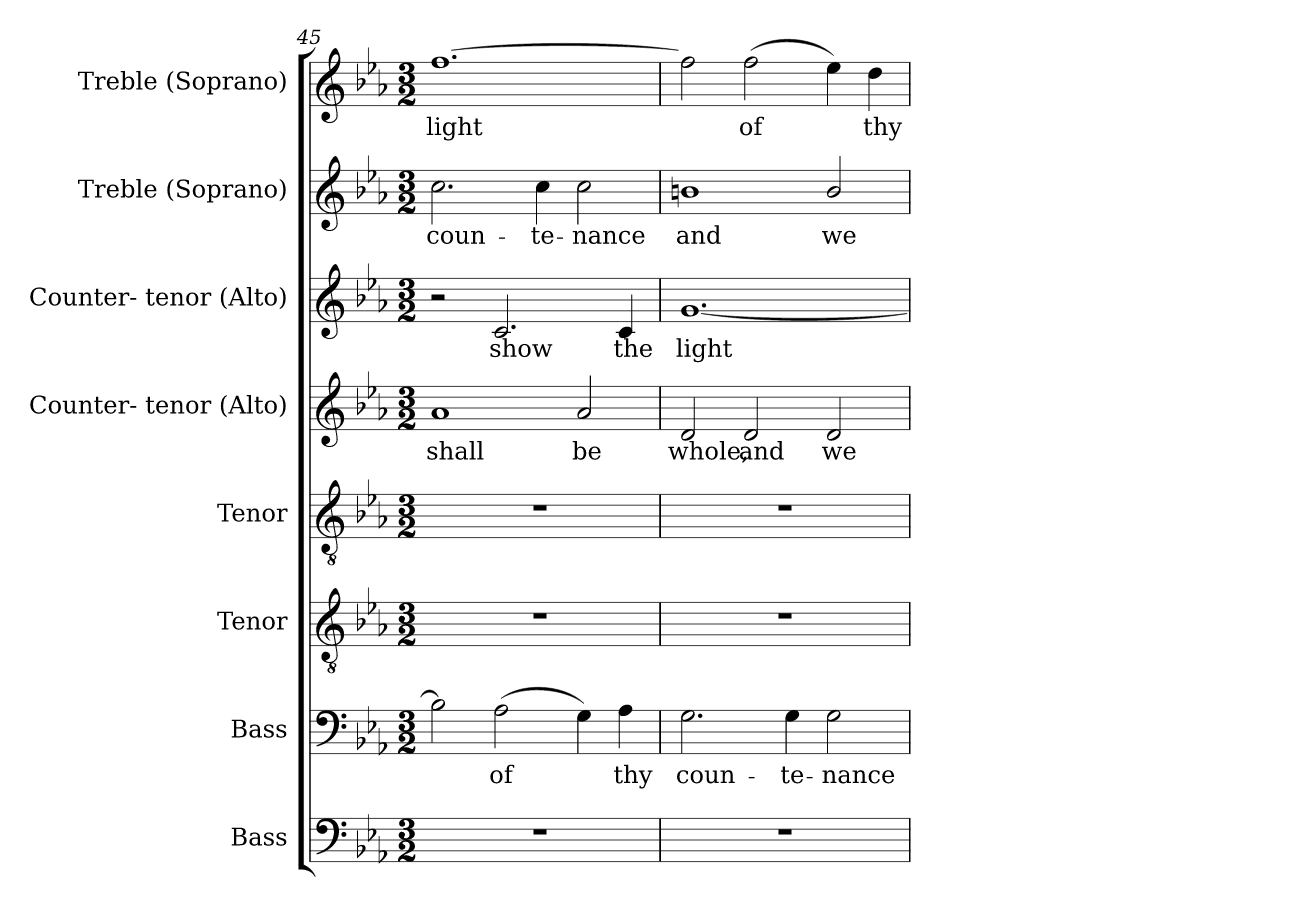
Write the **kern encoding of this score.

**kern	**kern	**text	**kern	**kern	**kern	**text	**kern	**text	**kern	**text	**kern	**text
*part8	*part7	*part7	*part6	*part5	*part4	*part4	*part3	*part3	*part2	*part2	*part1	*part1
*staff8	*staff7	*staff7	*staff6	*staff5	*staff4	*staff4	*staff3	*staff3	*staff2	*staff2	*staff1	*staff1
*I"Bass	*I"Bass	*	*I"Tenor	*I"Tenor	*I"Counter- tenor (Alto)	*	*I"Counter- tenor (Alto)	*	*I"Treble (Soprano)	*	*I"Treble (Soprano)	*
*I'B.	*I'B.	*	*I'T.	*I'T.	*I'A.	*	*I'A.	*	*I'S.	*	*I'S.	*
*clefF4	*clefF4	*	*clefGv2	*clefGv2	*clefG2	*	*clefG2	*	*clefG2	*	*clefG2	*
*	*	*	*ITrd7c12	*ITrd7c12	*	*	*	*	*	*	*	*
*k[b-e-a-]	*k[b-e-a-]	*	*k[b-e-a-]	*k[b-e-a-]	*k[b-e-a-]	*	*k[b-e-a-]	*	*k[b-e-a-]	*	*k[b-e-a-]	*
*E-:	*E-:	*	*E-:	*E-:	*E-:	*	*E-:	*	*E-:	*	*E-:	*
*M3/2	*M3/2	*	*M3/2	*M3/2	*M3/2	*	*M3/2	*	*M3/2	*	*M3/2	*
=45	=45	=45	=45	=45	=45	=45	=45	=45	=45	=45	=45	=45
!LO:N:vis=1	!	!	!LO:N:vis=1	!LO:N:vis=1	!	!	!	!	!	!	!	!
!	!	!	!	!	!	!LO:LY:b:color=#000000	!	!	!	!	!	!
!	!	!	!	!	!	!	!	!	!	!LO:LY:b:color=#000000	!	!
!	!	!	!	!	!	!	!	!	!	!	!	!LO:LY:b:color=#000000
1.r	2B-i\]	.	1.r	1.r	1a-i	shall	2r	.	2.cci\	coun-	[1.ffi	light
!	!	!LO:LY:b:color=#000000	!	!	!	!	!	!	!	!	!	!
!	!	!	!	!	!	!	!	!LO:LY:b:color=#000000	!	!	!	!
.	(2A-i\	of	.	.	.	.	2.ci/	show	.	.	.	.
!	!	!	!	!	!	!	!	!	!	!LO:LY:b:color=#000000	!	!
.	.	.	.	.	.	.	.	.	4cci\	-te-	.	.
!	!	!	!	!	!	!LO:LY:b:color=#000000	!	!	!	!	!	!
!	!	!	!	!	!	!	!	!	!	!LO:LY:b:color=#000000	!	!
.	4Gi\)	.	.	.	2a-i/	be	.	.	2cci\	-nance	.	.
!	!	!LO:LY:b:color=#000000	!	!	!	!	!	!	!	!	!	!
!	!	!	!	!	!	!	!	!LO:LY:b:color=#000000	!	!	!	!
.	4A-i\	thy	.	.	.	.	4ci/	the	.	.	.	.
!!LO:LB:g=z
=46	=46	=46	=46	=46	=46	=46	=46	=46	=46	=46	=46	=46
!LO:N:vis=1	!	!	!	!	!	!	!	!	!	!	!	!
!	!	!LO:LY:b:color=#000000	!LO:N:vis=1	!LO:N:vis=1	!	!	!	!	!	!	!	!
!	!	!	!	!	!	!LO:LY:b:color=#000000	!	!	!	!	!	!
!	!	!	!	!	!	!	!	!LO:LY:b:color=#000000	!	!	!	!
!	!	!	!	!	!	!	!	!	!	!LO:LY:b:color=#000000	!	!
1.r	2.Gi\	coun-	1.r	1.r	2di/	whole,	[1.gi	light	1bni	and	2ffi\]	.
!	!	!	!	!	!	!LO:LY:b:color=#000000	!	!	!	!	!	!
!	!	!	!	!	!	!	!	!	!	!	!	!LO:LY:b:color=#000000
.	.	.	.	.	2di/	and	.	.	.	.	(2ffi\	of
!	!	!LO:LY:b:color=#000000	!	!	!	!	!	!	!	!	!	!
.	4Gi\	-te-	.	.	.	.	.	.	.	.	.	.
!	!	!LO:LY:b:color=#000000	!	!	!	!	!	!	!	!	!	!
!	!	!	!	!	!	!LO:LY:b:color=#000000	!	!	!	!	!	!
!	!	!	!	!	!	!	!	!	!	!LO:LY:b:color=#000000	!	!
.	2Gi\	-nance	.	.	2di/	we	.	.	2bi/	we	4ee-i\)	.
!	!	!	!	!	!	!	!	!	!	!	!	!LO:LY:b:color=#000000
.	.	.	.	.	.	.	.	.	.	.	4ddi\	thy
=	=	=	=	=	=	=	=	=	=	=	=	=
*-	*-	*-	*-	*-	*-	*-	*-	*-	*-	*-	*-	*-
